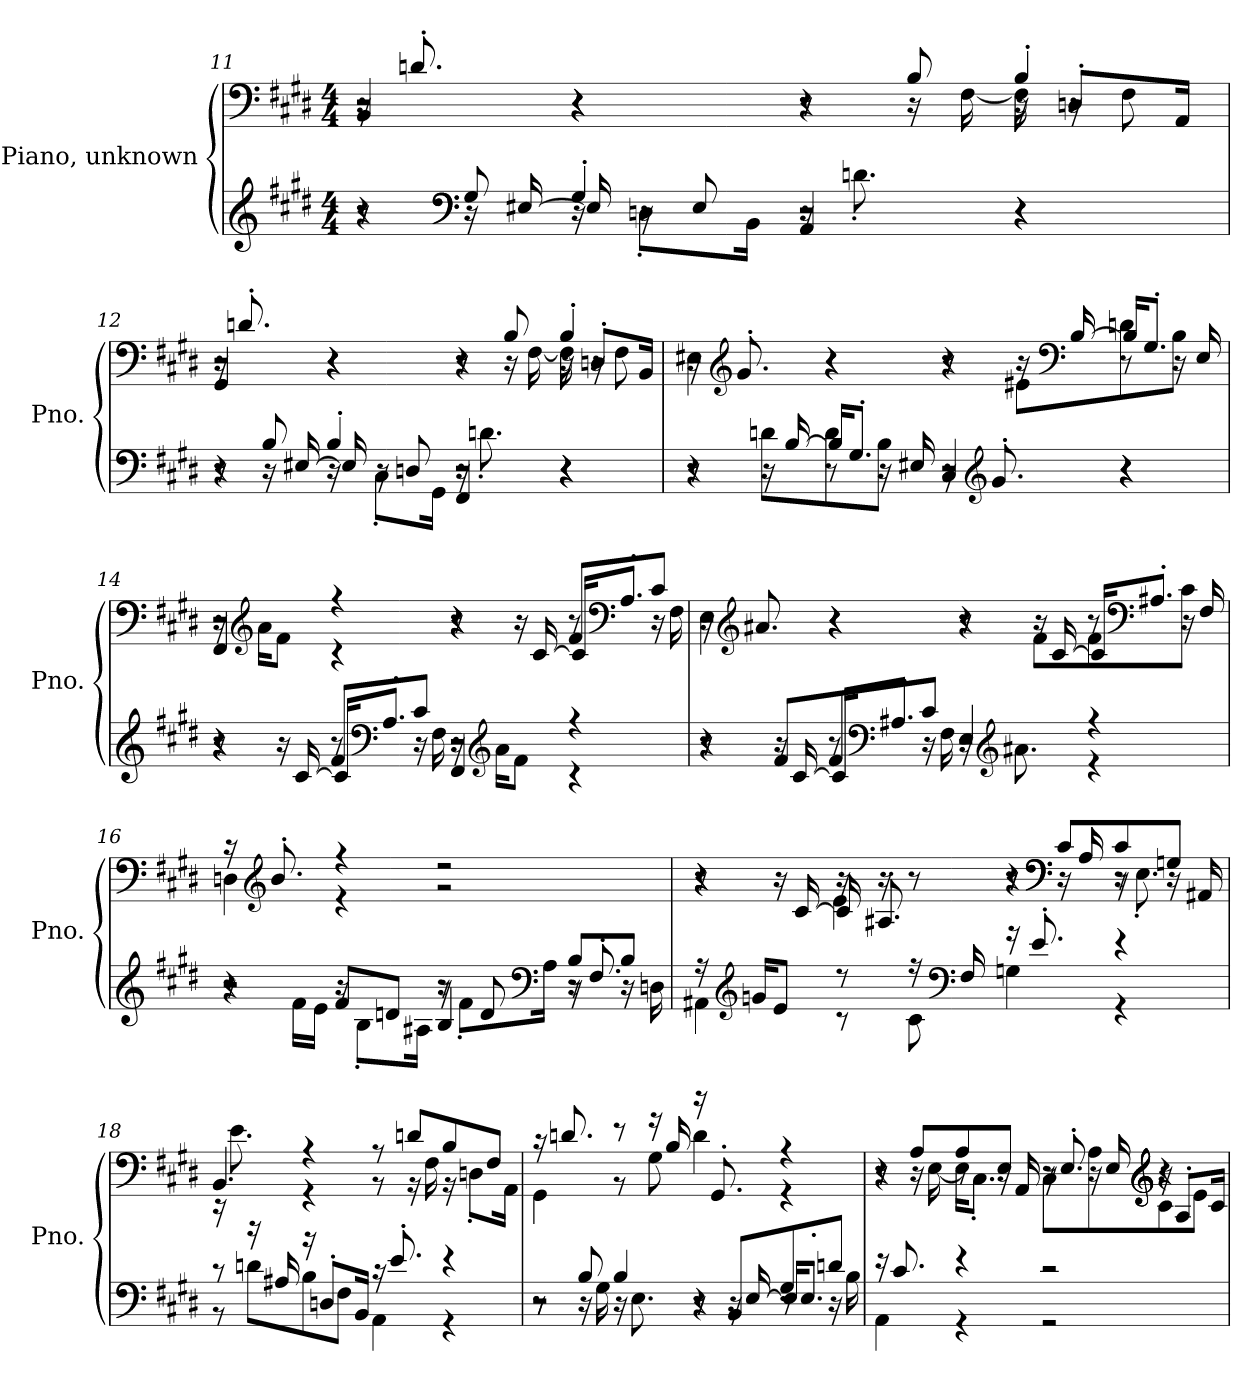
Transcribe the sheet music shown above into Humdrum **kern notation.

**kern	**kern
*part1	*part1
*staff2	*staff1
*I"Piano, unknown	*
*I'Pno.	*
!!LO:LB:g=z
*clefG2	*clefF4
*k[f#c#g#d#]	*k[f#c#g#d#]
*M4/4	*M4/4
=11	=11
*^	*^
*	*^	*	*^
8r	4r	8r	4BB/	2r	16r
.	.	.	.	.	8.dn'/
*clefF4	*	*	*	*	*
8G#/	.	16r	.	.	.
.	.	[16E#X/	.	.	.
4G#'/	16r	16E#/]	4r	.	4r
.	8Dn'\L	16r	.	.	.
.	.	8E#/	.	.	.
.	16BB\Jk	.	.	.	.
2r	16r	4AA/	8r	8r	4r
.	8.dn'\	.	.	.	.
.	.	.	8B/	16r	.
.	.	.	.	[16F#\	.
.	4r	4r	4B'/	16F#\]	16r
.	.	.	.	16r	8Dn'/L
.	.	.	.	8F#\	.
.	.	.	.	.	16AA/Jk
!!LO:LB:g=z	!!	!!
=12	=12	=12	=12	=12	=12
8r	4r	8r	4GG#/	2r	16r
.	.	.	.	.	8.dn'/
8B/	.	16r	.	.	.
.	.	[16E#X/	.	.	.
4B'/	16r	16E#/]	4r	.	4r
.	8C#'\L	16r	.	.	.
.	.	8Dn/	.	.	.
.	16GG#\Jk	.	.	.	.
2r	16r	4FF#/	8r	8r	4r
.	8.dn'\	.	.	.	.
.	.	.	8B/	16r	.
.	.	.	.	[16F#\	.
.	4r	4r	4B'/	16F#\]	16r
.	.	.	.	16r	8Dn'/L
.	.	.	.	8F#\	.
.	.	.	.	.	16BB/Jk
!!LO:LB:g=z	!!	!!
=13	=13	=13	=13	=13	=13
4r	8r	8r	16r	4E#X\	2r
*	*	*	*clefG2	*	*
.	.	.	8.g#'/	.	.
.	8dn\L	16r	.	.	.
.	.	[16B/	.	.	.
8r	8d\	16B/KL]	4r	4r	.
.	.	8.G#'/J	.	.	.
16r	8B\J	.	.	.	.
16E#X/	.	.	.	.	.
16r	2r	4C#/	4r	8r	8r
*clefG2	*	*	*	*	*
8.g#'/	.	.	.	.	.
.	.	.	.	8e#X\L	16r
*	*	*	*clefF4	*	*
.	.	.	.	.	[16B/
4r	.	4r	8r	8dn\	16B/KL]
.	.	.	.	.	8.G#'/J
.	.	.	16r	8B\J	.
.	.	.	16E#/	.	.
!!LO:PB:g=z	!!	!!
=14	=14	=14	=14	=14	=14
4r	4r	8r	2r	16r	4FF#/
*	*	*	*clefG2	*	*
.	.	.	.	16a\KL	.
.	.	16r	.	8f#\J	.
.	.	[16c#/	.	.	.
8f#/L	8r	16c#/KL]	.	4r	4r
*clefF4	*	*	*	*	*
.	.	8.A'/J	.	.	.
8c#/J	16r	.	.	.	.
.	16F#\	.	.	.	.
2r	16r	4FF#/	4r	4r	8r
*clefG2	*	*	*	*	*
.	16a\KL	.	.	.	.
.	8f#\J	.	.	.	16r
.	.	.	.	.	[16c#/
.	4r	4r	8f#/L	8r	16c#/KL]
*	*	*	*clefF4	*	*
.	.	.	.	.	8.A'/J
.	.	.	8c#/J	16r	.
.	.	.	.	16F#\	.
!!LO:LB:g=z	!!	!!
=15	=15	=15	=15	=15	=15
8r	4r	8r	16r	4E\	2r
*	*	*	*clefG2	*	*
.	.	.	8.a#X/	.	.
8f#/L	.	16r	.	.	.
.	.	[16c#/	.	.	.
8f#/	8r	16c#/KL]	4r	4r	.
*clefF4	*	*	*	*	*
.	.	8.A#X'/J	.	.	.
8c#/J	16r	.	.	.	.
.	16F#\	.	.	.	.
2r	16r	4E/	4r	8r	8r
*clefG2	*	*	*	*	*
.	8.a#X\	.	.	.	.
.	.	.	.	8f#\L	16r
.	.	.	.	.	[16c#/
.	4r	4r	8r	8f#\	16c#/KL]
*	*	*	*clefF4	*	*
.	.	.	.	.	8.A#X'/J
.	.	.	16r	8c#\J	.
.	.	.	16F#/	.	.
*	*	*	*	*v	*v
!!LO:LB:g=z
=16	=16	=16	=16	=16
4r	8r	2r	16r	4Dn\
*	*	*	*clefG2	*
.	.	.	8.b'/	.
.	16f#\LL	.	.	.
.	16e\JJ	.	.	.
8f#/L	16r	.	4r	4r
.	8B'\L	.	.	.
8dn/J	.	.	.	.
.	16A#X\Jk	.	.	.
4B/	16r	8r	2r	2r
.	8f#'\L	.	.	.
.	.	8d/	.	.
*clefF4	*	*	*	*
.	16A#\Jk	.	.	.
8B/L	8r	16r	.	.
.	.	8.F#'/	.	.
8B/J	16r	.	.	.
.	16Dn\	.	.	.
*	*v	*v	*	*
!!LO:LB:g=z
=17	=17	=17	=17
*	*	*	*^
16r	4AA#X\	8r	4r	4r
*clefG2	*	*	*	*
16gn/KL	.	.	.	.
8e/J	.	16r	.	.
.	.	[16c#/	.	.
8r	8r	16c#/]	4e\	16r
.	.	16r	.	8.A#X'/
16r	8c#\	8r	.	.
*clefF4	*	*	*	*
16F#/	.	.	.	.
16r	4Gn\	8r	4r	8r
8.e'/	.	.	.	.
*	*	*clefF4	*	*
.	.	8c#/L	.	16r
.	.	.	.	16A#/
4r	4r	8c#/	16r	8r
.	.	.	8.E'\	.
.	.	8Gn/J	.	16r
.	.	.	.	16AA#X/
*	*	*	*v	*v
!!LO:LB:g=z
=18	=18	=18	=18
8r	8r	4BB/	16r
.	.	.	8.e'\
16r	8dn\L	.	.
16A#X/	.	.	.
16r	8B\	4r	4r
8Dn'/L	.	.	.
.	8F#\J	.	.
16BB/Jk	.	.	.
16r	4AA\	8r	8r
8.e'/	.	.	.
.	.	8dn/L	16r
.	.	.	16F#\
4r	4r	8B/	16r
.	.	.	8Dn'\L
.	.	8F#/J	.
.	.	.	16AA\Jk
=19	=19	=19	=19
*	*^	*	*
8r	8r	2r	16r	4GG#\
.	.	.	8.dn/	.
8B/	16r	.	.	.
.	16G#\	.	.	.
4B/	16r	.	8r	8r
.	8.E\	.	.	.
.	.	.	16r	8G#\
.	.	.	16B/	.
8r	4r	8r	16r	4d\
.	.	.	8.GG#'/	.
8BB/L	.	16r	.	.
.	.	[16E/	.	.
8G#/	8r	16E/KL]	4r	4r
.	.	8.E'/J	.	.
8dn/J	16r	.	.	.
.	16B\	.	.	.
*	*v	*v	*	*
!!LO:LB:g=z
=20	=20	=20	=20
*	*	*	*^
16r	4AA\	8r	8r	4r
8.c#/	.	.	.	.
.	.	8A/L	16r	.
.	.	.	[16E\	.
4r	4r	8A/	16E\KL]	8r
.	.	.	8.C#'\J	.
.	.	8E/J	.	16r
.	.	.	.	16AA/
2r	2r	16r	8C#\L	8r
.	.	8.E'/	.	.
.	.	.	8A\	16r
.	.	.	.	16E/
*	*	*clefG2	*	*
.	.	4r	8c#\	16r
.	.	.	.	8A'/L
.	.	.	8e\J	.
.	.	.	.	16c#/Jk
*v	*v	*	*	*
*	*v	*v	*v
=	=
*-	*-
